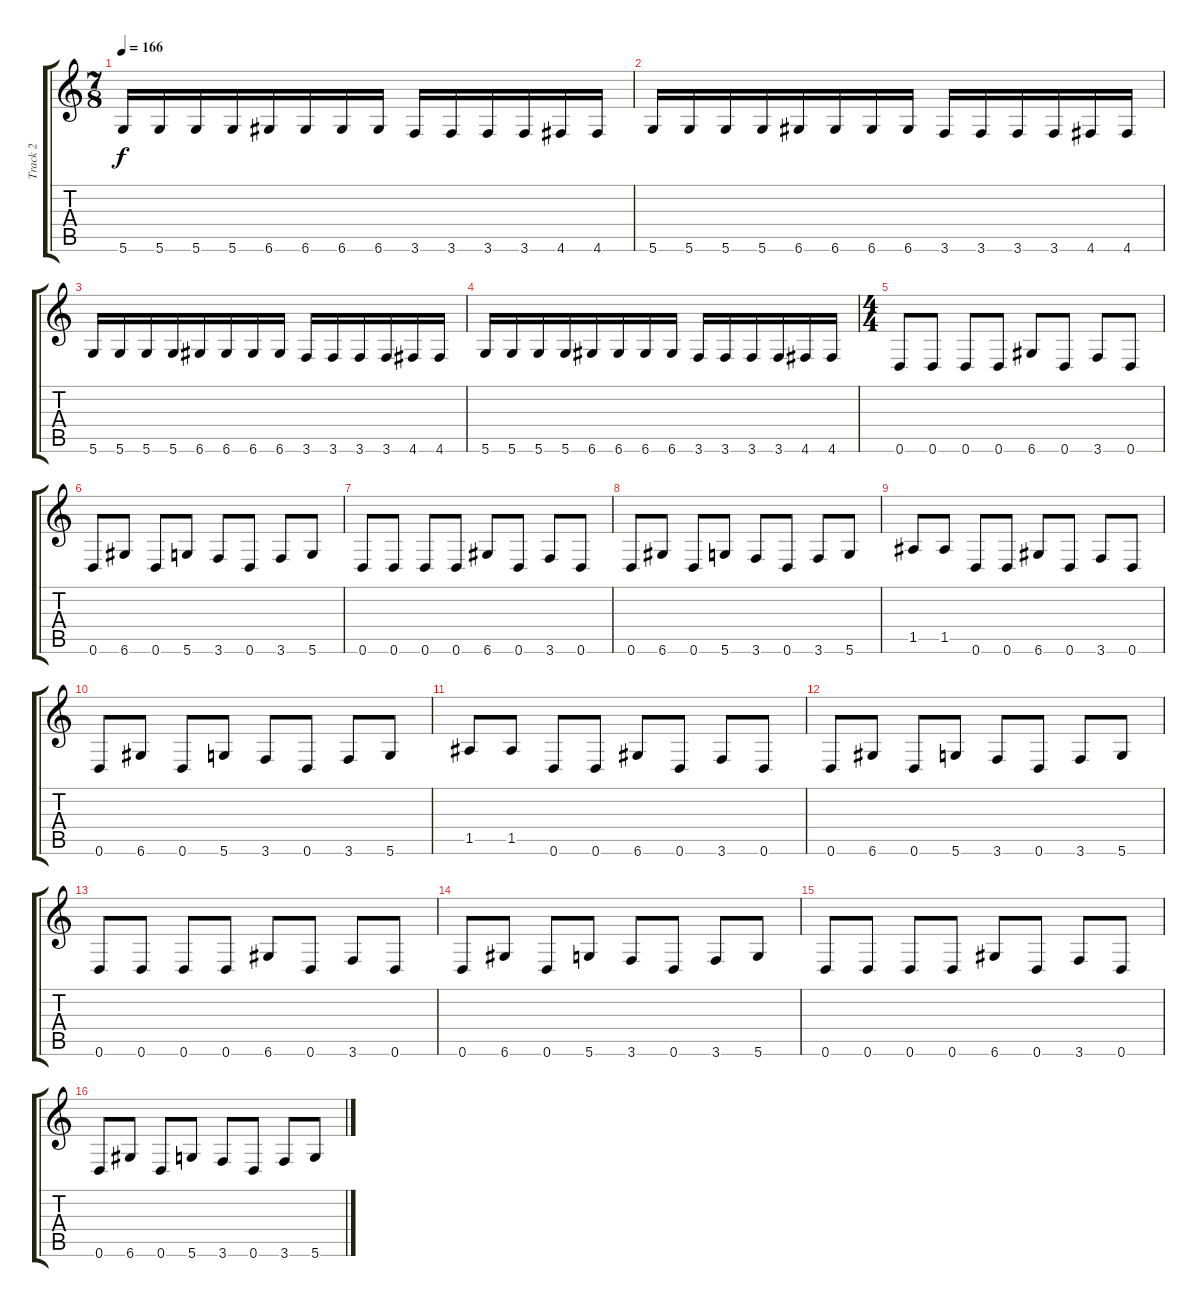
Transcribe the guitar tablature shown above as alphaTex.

\track ("Track 2" "Track 2") {instrument distortionguitar}
\staff {score tabs}
\tuning (E4 B3 G3 D3 A2 D2) {hide}
\ts (7 8)
\tempo 166
\clef g2
\ks c
5.6.16{dy f} 5.6.16 5.6.16 5.6.16 6.6.16 6.6.16 6.6.16 6.6.16 3.6.16 3.6.16 3.6.16 3.6.16 4.6.16 4.6.16 |
5.6.16 5.6.16 5.6.16 5.6.16 6.6.16 6.6.16 6.6.16 6.6.16 3.6.16 3.6.16 3.6.16 3.6.16 4.6.16 4.6.16 |
5.6.16 5.6.16 5.6.16 5.6.16 6.6.16 6.6.16 6.6.16 6.6.16 3.6.16 3.6.16 3.6.16 3.6.16 4.6.16 4.6.16 |
5.6.16 5.6.16 5.6.16 5.6.16 6.6.16 6.6.16 6.6.16 6.6.16 3.6.16 3.6.16 3.6.16 3.6.16 4.6.16 4.6.16 |
\ts (4 4)
0.6.8 0.6.8 0.6.8 0.6.8 6.6.8 0.6.8 3.6.8 0.6.8 |
0.6.8 6.6.8 0.6.8 5.6.8 3.6.8 0.6.8 3.6.8 5.6.8 |
0.6.8 0.6.8 0.6.8 0.6.8 6.6.8 0.6.8 3.6.8 0.6.8 |
0.6.8 6.6.8 0.6.8 5.6.8 3.6.8 0.6.8 3.6.8 5.6.8 |
1.5.8 1.5.8 0.6.8 0.6.8 6.6.8 0.6.8 3.6.8 0.6.8 |
0.6.8 6.6.8 0.6.8 5.6.8 3.6.8 0.6.8 3.6.8 5.6.8 |
1.5.8 1.5.8 0.6.8 0.6.8 6.6.8 0.6.8 3.6.8 0.6.8 |
0.6.8 6.6.8 0.6.8 5.6.8 3.6.8 0.6.8 3.6.8 5.6.8 |
0.6.8 0.6.8 0.6.8 0.6.8 6.6.8 0.6.8 3.6.8 0.6.8 |
0.6.8 6.6.8 0.6.8 5.6.8 3.6.8 0.6.8 3.6.8 5.6.8 |
0.6.8 0.6.8 0.6.8 0.6.8 6.6.8 0.6.8 3.6.8 0.6.8 |
0.6.8 6.6.8 0.6.8 5.6.8 3.6.8 0.6.8 3.6.8 5.6.8
